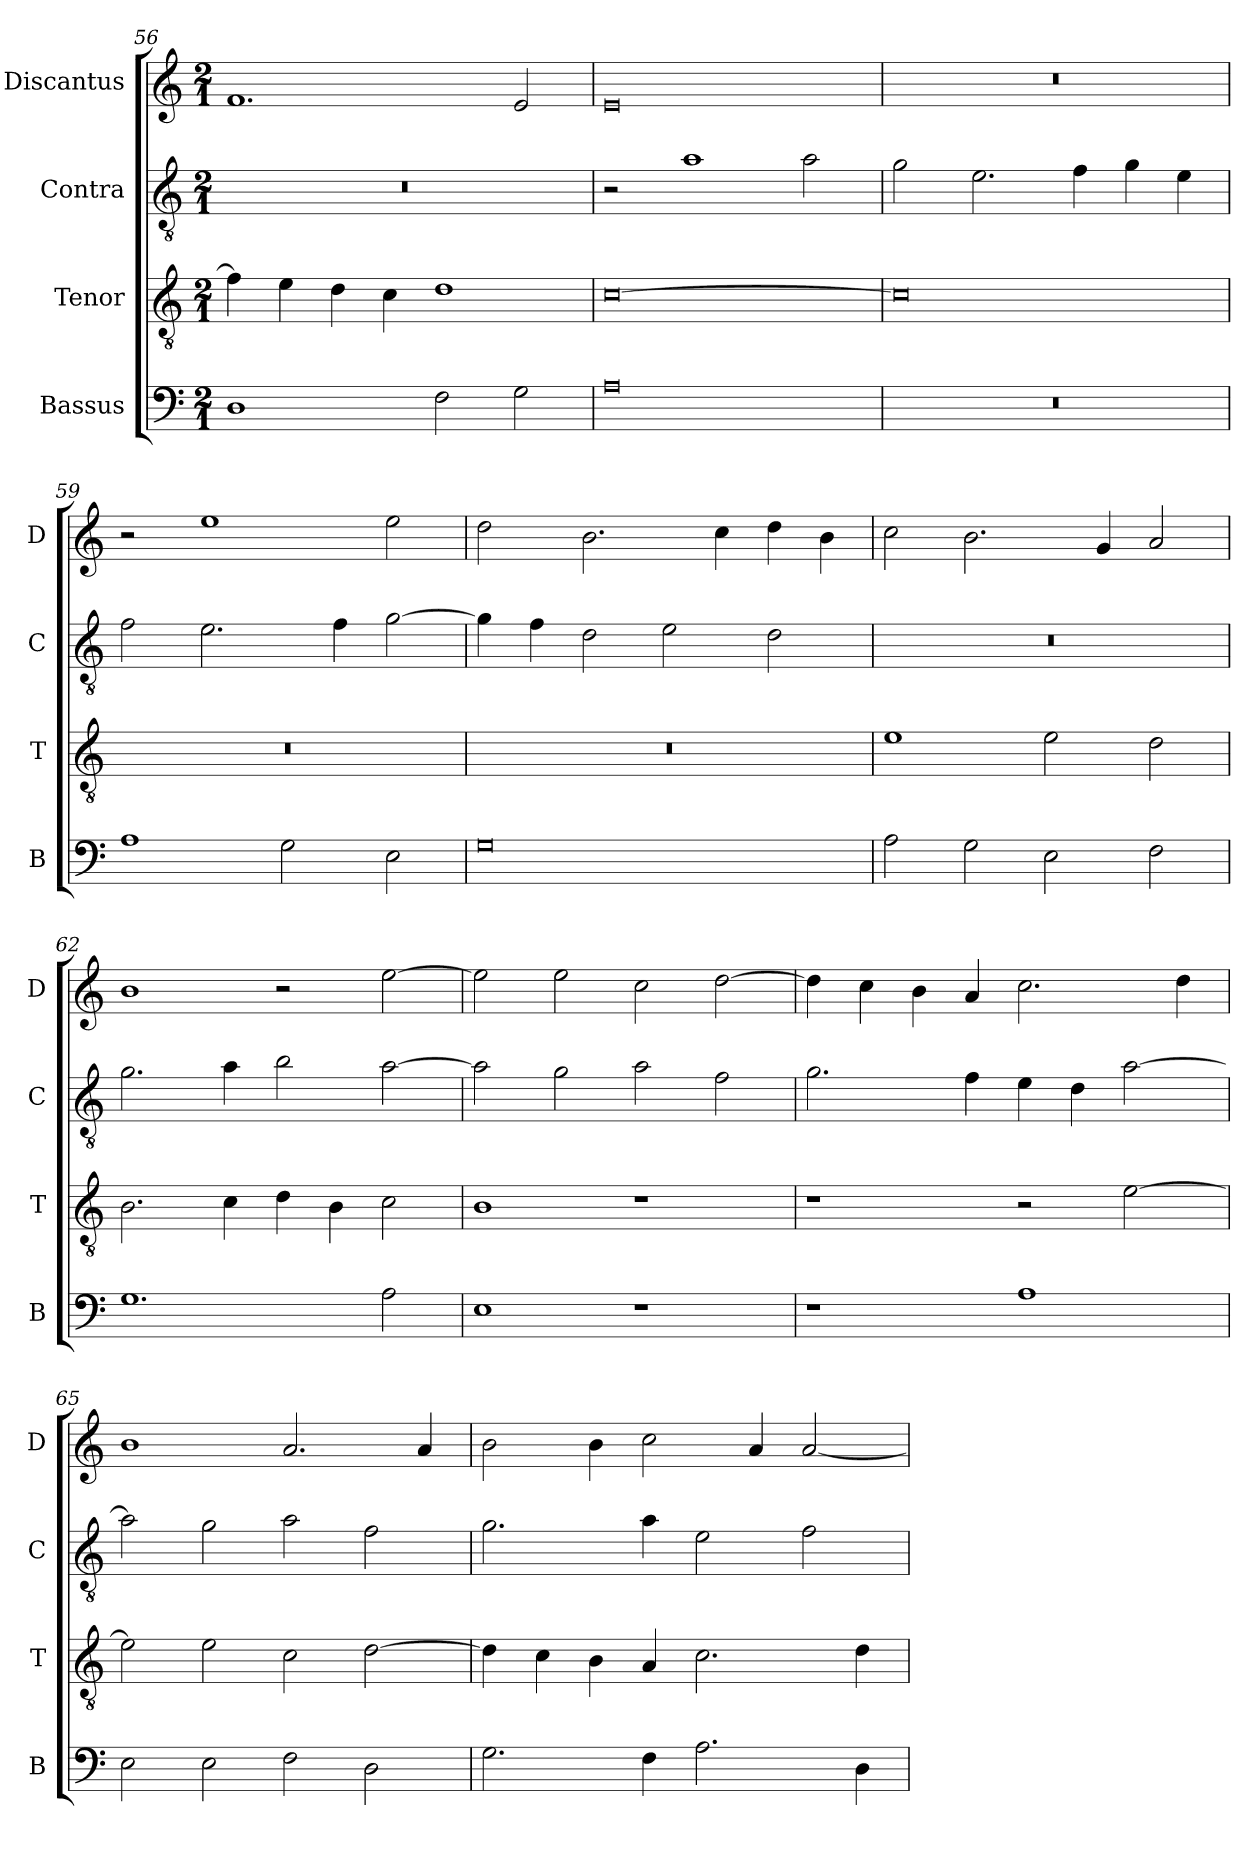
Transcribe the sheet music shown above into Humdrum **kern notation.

**kern	**kern	**kern	**kern
*part4	*part3	*part2	*part1
*staff4	*staff3	*staff2	*staff1
*I"Bassus	*I"Tenor	*I"Contra	*I"Discantus
*I'B	*I'T	*I'C	*I'D
*clefF4	*clefGv2	*clefGv2	*clefG2
*k[]	*k[]	*k[]	*k[]
*M2/1	*M2/1	*M2/1	*M2/1
=56	=56	=56	=56
1D	4f\]	0r	1.f
.	4e\	.	.
.	4d\	.	.
.	4c\	.	.
2F\	1d	.	.
2G\	.	.	2e/
=57	=57	=57	=57
0A	[0c	2r	0e
.	.	1a	.
.	.	2a\	.
=58	=58	=58	=58
0r	0c]	2g\	0r
.	.	2.e\	.
.	.	4f\	.
.	.	4g\	.
.	.	4e\	.
=59	=59	=59	=59
1A	0r	2f\	2r
.	.	2.e\	1ee
2G\	.	.	.
.	.	4f\	.
2E\	.	[2g\	2ee\
=60	=60	=60	=60
0G	0r	4g\]	2dd\
.	.	4f\	.
.	.	2d\	2.b\
.	.	2e\	.
.	.	.	4cc\
.	.	2d\	4dd\
.	.	.	4b\
=61	=61	=61	=61
2A\	1e	0r	2cc\
2G\	.	.	2.b\
2E\	2e\	.	.
.	.	.	4g/
2F\	2d\	.	2a/
=62	=62	=62	=62
1.G	2.B\	2.g\	1b
.	4c\	4a\	.
.	4d\	2b\	2r
.	4B\	.	.
2A\	2c\	[2a\	[2ee\
=63	=63	=63	=63
1E	1B	2a\]	2ee\]
.	.	2g\	2ee\
1r	1r	2a\	2cc\
.	.	2f\	[2dd\
=64	=64	=64	=64
1r	1r	2.g\	4dd\]
.	.	.	4cc\
.	.	.	4b\
.	.	4f\	4a/
1A	2r	4e\	2.cc\
.	.	4d\	.
.	[2e\	[2a\	.
.	.	.	4dd\
=65	=65	=65	=65
2E\	2e\]	2a\]	1b
2E\	2e\	2g\	.
2F\	2c\	2a\	2.a/
2D\	[2d\	2f\	.
.	.	.	4a/
=66	=66	=66	=66
2.G\	4d\]	2.g\	2b\
.	4c\	.	.
.	4B\	.	4b\
4F\	4A/	4a\	2cc\
2.A\	2.c\	2e\	.
.	.	.	4a/
.	.	2f\	[2a/
4D\	4d\	.	.
=	=	=	=
*-	*-	*-	*-
